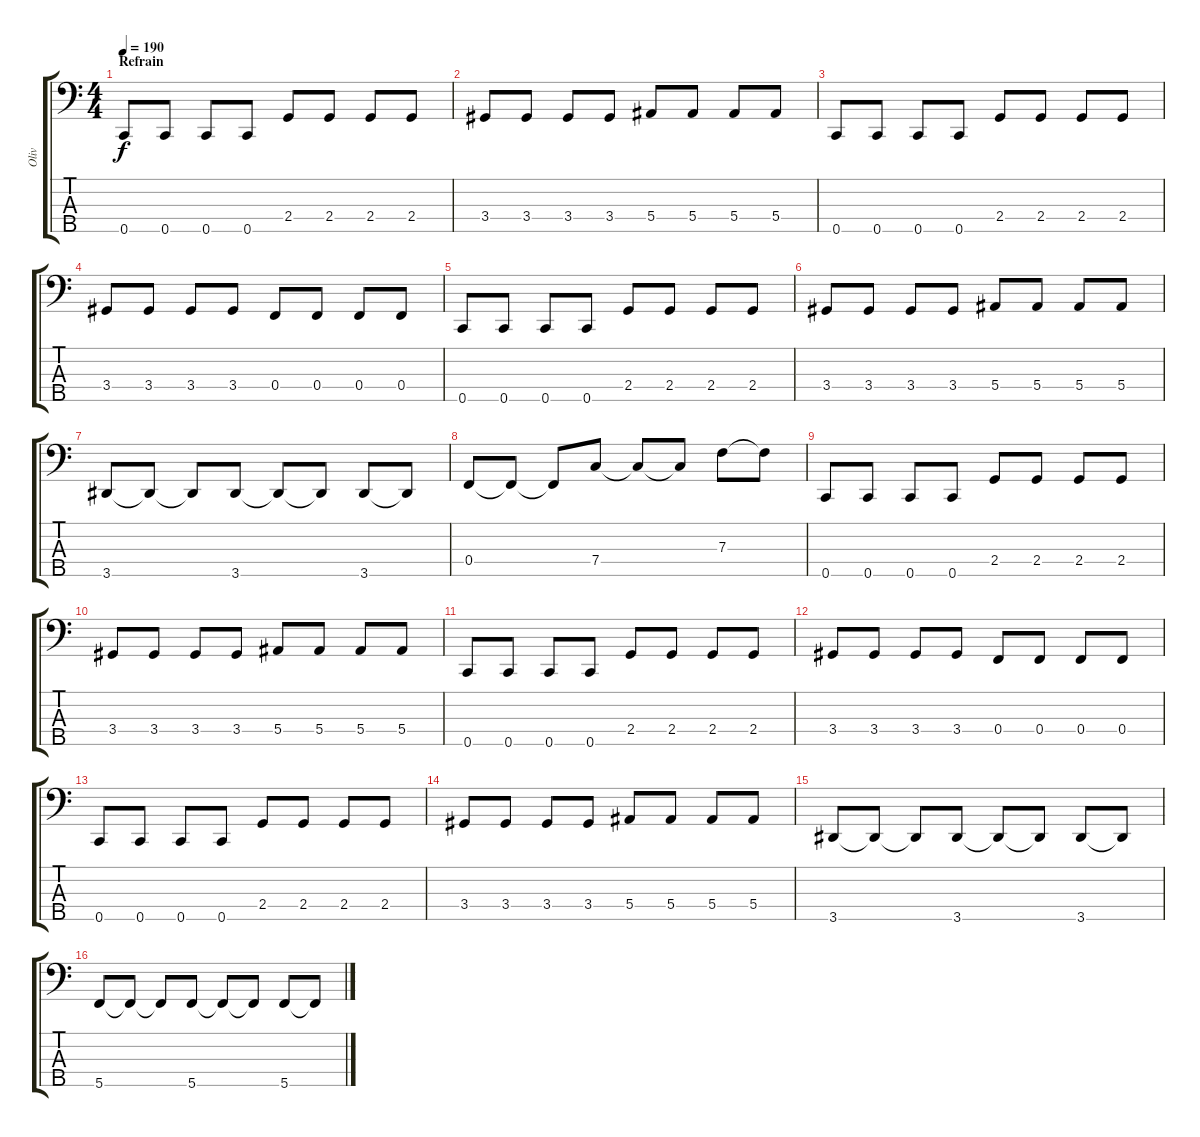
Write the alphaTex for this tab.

\track ("Oliv" "Oliv") {instrument electricbassfinger}
\staff {score tabs}
\tuning (Ab2 Eb2 Bb1 F1 C1) {hide}
\ts (4 4)
\section ("" "Refrain")
\tempo 190
\clef f4
\ks c
0.5.8{dy f} 0.5.8 0.5.8 0.5.8 2.4.8 2.4.8 2.4.8 2.4.8 |
3.4.8 3.4.8 3.4.8 3.4.8 5.4.8 5.4.8 5.4.8 5.4.8 |
0.5.8 0.5.8 0.5.8 0.5.8 2.4.8 2.4.8 2.4.8 2.4.8 |
3.4.8 3.4.8 3.4.8 3.4.8 0.4.8 0.4.8 0.4.8 0.4.8 |
0.5.8 0.5.8 0.5.8 0.5.8 2.4.8 2.4.8 2.4.8 2.4.8 |
3.4.8 3.4.8 3.4.8 3.4.8 5.4.8 5.4.8 5.4.8 5.4.8 |
3.5.8 3.5{t}.8 3.5{t}.8 3.5.8 3.5{t}.8 3.5{t}.8 3.5.8 3.5{t}.8 |
0.4.8 0.4{t}.8 0.4{t}.8 7.4.8 7.4{t}.8 7.4{t}.8 7.3.8 7.3{t}.8 |
0.5.8 0.5.8 0.5.8 0.5.8 2.4.8 2.4.8 2.4.8 2.4.8 |
3.4.8 3.4.8 3.4.8 3.4.8 5.4.8 5.4.8 5.4.8 5.4.8 |
0.5.8 0.5.8 0.5.8 0.5.8 2.4.8 2.4.8 2.4.8 2.4.8 |
3.4.8 3.4.8 3.4.8 3.4.8 0.4.8 0.4.8 0.4.8 0.4.8 |
0.5.8 0.5.8 0.5.8 0.5.8 2.4.8 2.4.8 2.4.8 2.4.8 |
3.4.8 3.4.8 3.4.8 3.4.8 5.4.8 5.4.8 5.4.8 5.4.8 |
3.5.8 3.5{t}.8 3.5{t}.8 3.5.8 3.5{t}.8 3.5{t}.8 3.5.8 3.5{t}.8 |
5.5.8 5.5{t}.8 5.5{t}.8 5.5.8 5.5{t}.8 5.5{t}.8 5.5.8 5.5{t}.8
